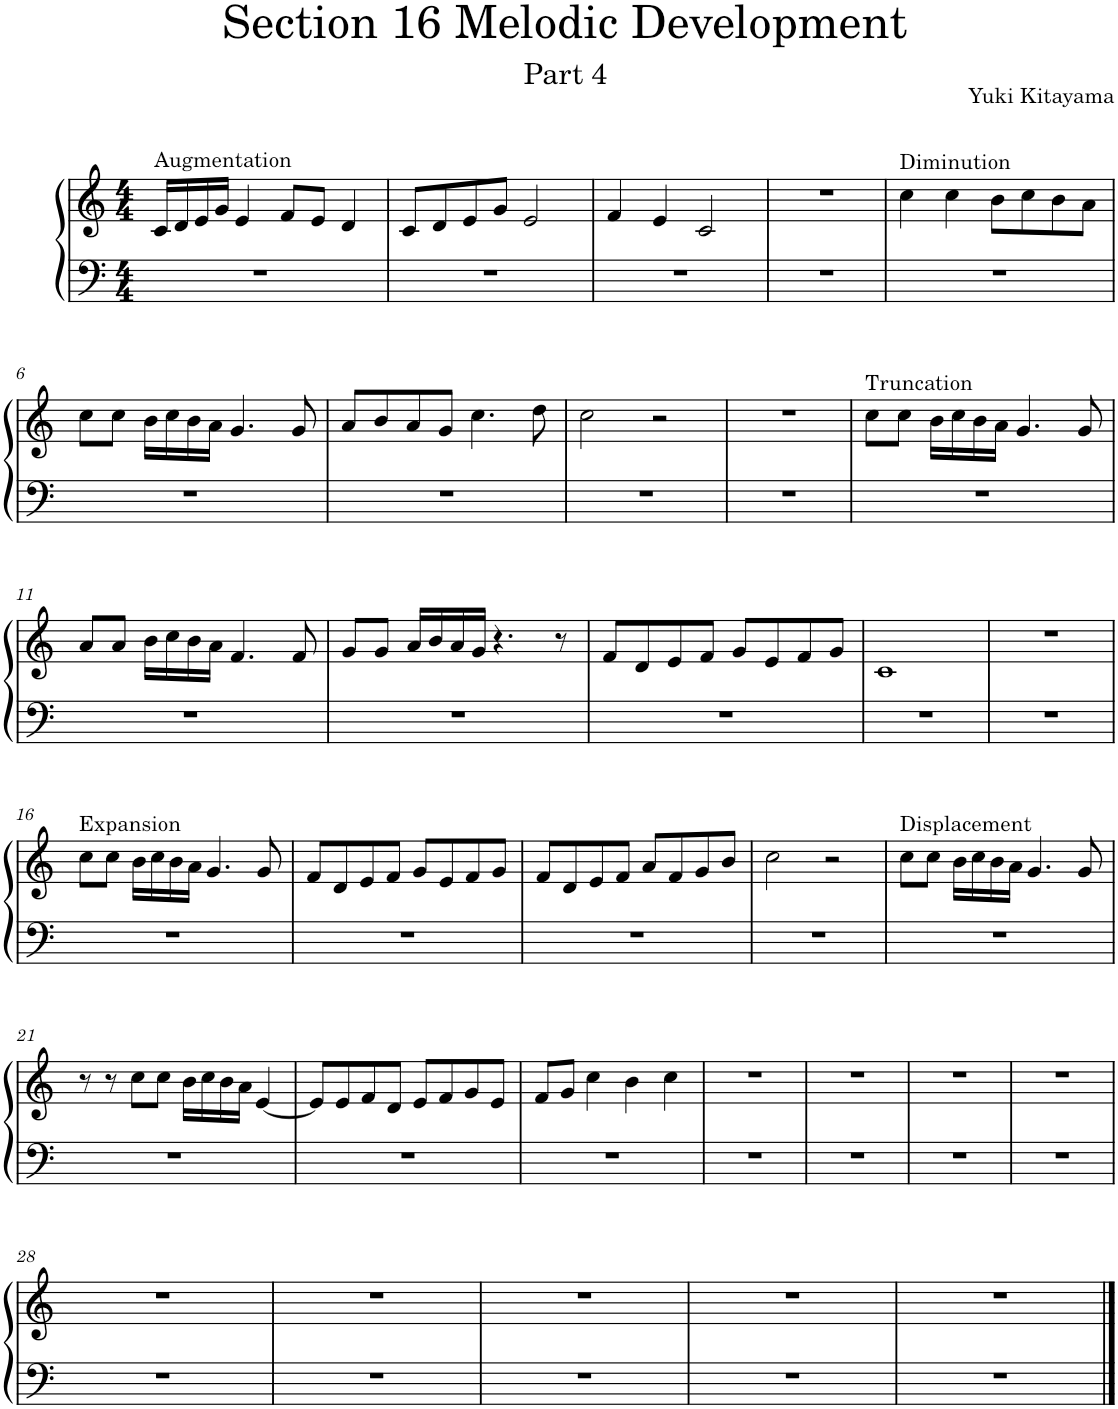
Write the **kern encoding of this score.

**kern	**kern
*part1	*part1
*staff2	*staff1
*I"Piano	*
*I'Pno.	*
*clefF4	*clefG2
*k[]	*k[]
*M4/4	*M4/4
=1	=1
!	!LO:TX:a:t=Augmentation
1r	16c/LL
.	16d/
.	16e/
.	16g/JJ
.	4e/
.	8f/L
.	8e/J
.	4d/
=2	=2
1r	8c/L
.	8d/
.	8e/
.	8g/J
.	2e/
=3	=3
1r	4f/
.	4e/
.	2c/
=4	=4
1r	1r
=5	=5
!	!LO:TX:a:t=Diminution
1r	4cc\
.	4cc\
.	8b\L
.	8cc\
.	8b\
.	8a\J
!!LO:LB:g=z
=6	=6
1r	8cc\L
.	8cc\J
.	16b\LL
.	16cc\
.	16b\
.	16a\JJ
.	4.g/
.	8g/
=7	=7
1r	8a/L
.	8b/
.	8a/
.	8g/J
.	4.cc\
.	8dd\
=8	=8
1r	2cc\
.	2r
=9	=9
1r	1r
=10	=10
!	!LO:TX:a:t=Truncation
1r	8cc\L
.	8cc\J
.	16b\LL
.	16cc\
.	16b\
.	16a\JJ
.	4.g/
.	8g/
!!LO:LB:g=z
=11	=11
1r	8a/L
.	8a/J
.	16b\LL
.	16cc\
.	16b\
.	16a\JJ
.	4.f/
.	8f/
=12	=12
1r	8g/L
.	8g/J
.	16a/LL
.	16b/
.	16a/
.	16g/JJ
.	4.r
.	8r
=13	=13
1r	8f/L
.	8d/
.	8e/
.	8f/J
.	8g/L
.	8e/
.	8f/
.	8g/J
=14	=14
1r	1c
=15	=15
1r	1r
!!LO:LB:g=z
=16	=16
!	!LO:TX:a:t=Expansion
1r	8cc\L
.	8cc\J
.	16b\LL
.	16cc\
.	16b\
.	16a\JJ
.	4.g/
.	8g/
=17	=17
1r	8f/L
.	8d/
.	8e/
.	8f/J
.	8g/L
.	8e/
.	8f/
.	8g/J
=18	=18
1r	8f/L
.	8d/
.	8e/
.	8f/J
.	8a/L
.	8f/
.	8g/
.	8b/J
=19	=19
1r	2cc\
.	2r
=20	=20
!	!LO:TX:a:t=Displacement
1r	8cc\L
.	8cc\J
.	16b\LL
.	16cc\
.	16b\
.	16a\JJ
.	4.g/
.	8g/
!!LO:LB:g=z
=21	=21
1r	8r
.	8r
.	8cc\L
.	8cc\J
.	16b\LL
.	16cc\
.	16b\
.	16a\JJ
.	[4e/
=22	=22
1r	8e/L]
.	8e/
.	8f/
.	8d/J
.	8e/L
.	8f/
.	8g/
.	8e/J
=23	=23
1r	8f/L
.	8g/J
.	4cc\
.	4b\
.	4cc\
=24	=24
1r	1r
=25	=25
1r	1r
=26	=26
1r	1r
=27	=27
1r	1r
!!LO:LB:g=z
=28	=28
1r	1r
=29	=29
1r	1r
=30	=30
1r	1r
=31	=31
1r	1r
=32	=32
1r	1r
==	==
*-	*-
